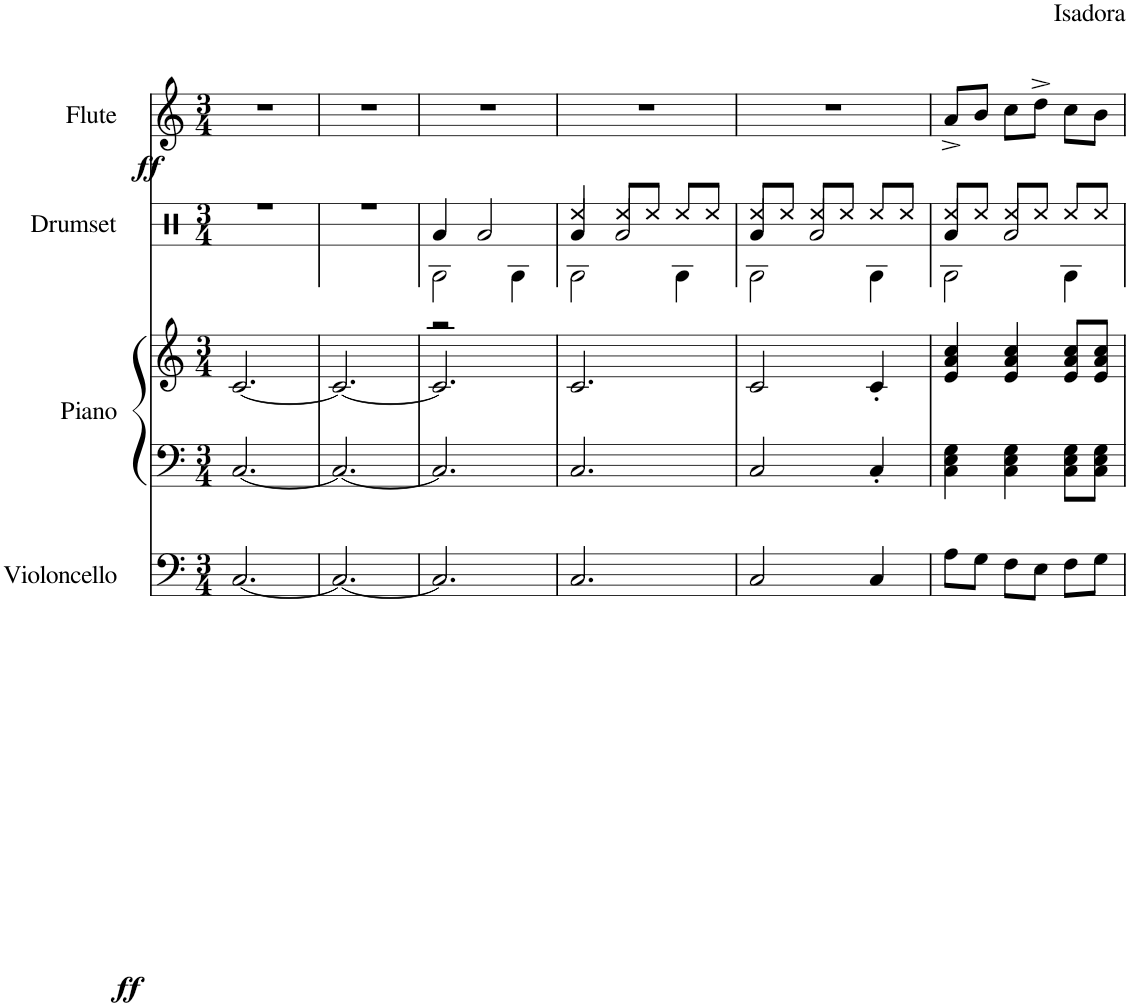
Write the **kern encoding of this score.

**kern	**dynam	**kern	**kern	**kern	**kern	**dynam
*part4	*part4	*part3	*part3	*part2	*part1	*part1
*staff5	*staff5	*staff4	*staff3	*staff2	*staff1	*staff1
*I"Violoncello	*	*I"Piano	*	*I"Drumset	*I"Flute	*
*I'Vlc.	*	*I'Pno.	*	*I'Drs.	*I'Fl.	*
*	*	*	*	*stria3	*	*
*clefF4	*	*clefF4	*clefG2	*clefX	*clefG2	*
*k[]	*	*k[]	*k[]	*k[]	*k[]	*
*M3/4	*	*M3/4	*M3/4	*M3/4	*M3/4	*
=1	=1	=1	=1	=1	=1	=1
!	!LO:DY:b	!	!	!	!	!LO:DY:b
[2.C/	ff	[2.C/	[2.c/	2.r	2.r	ff
=2	=2	=2	=2	=2	=2	=2
2.C/_	.	2.C/_	2.c/_	2.r	2.r	.
=3	=3	=3	=3	=3	=3	=3
*	*	*	*	*^	*	*
*	*	*	*	*	*^	*	*
2.C/]	.	2.C/]	2.c/]	4Ra/	2Rd\	2r	2.r	.
.	.	.	.	2Ra/	.	.	.	.
.	.	.	.	.	4Rd\	4ryy	.	.
=4	=4	=4	=4	=4	=4	=4	=4	=4
2.C/	.	2.C/	2.c/	4Ra/	2Rd\	4Rcc/	2.r	.
.	.	.	.	2Ra/	.	8Rcc/L	.	.
.	.	.	.	.	.	8Rcc/J	.	.
.	.	.	.	.	4Rd\	8Rcc/L	.	.
.	.	.	.	.	.	8Rcc/J	.	.
=5	=5	=5	=5	=5	=5	=5	=5	=5
2C/	.	2C/	2c/	4Ra/	2Rd\	8Rcc/L	2.r	.
.	.	.	.	.	.	8Rcc/J	.	.
.	.	.	.	2Ra/	.	8Rcc/L	.	.
.	.	.	.	.	.	8Rcc/J	.	.
4C/	.	4C'/	4c'/	.	4Rd\	8Rcc/L	.	.
.	.	.	.	.	.	8Rcc/J	.	.
=6	=6	=6	=6	=6	=6	=6	=6	=6
8A\L	.	4C\ 4E\ 4G\	4e/ 4a/ 4cc/	4Ra/	2Rd\	8Rcc/L	8a^/L	.
8G\J	.	.	.	.	.	8Rcc/J	8b/J	.
8F\L	.	4C\ 4E\ 4G\	4e/ 4a/ 4cc/	2Ra/	.	8Rcc/L	8cc\L	.
8E\J	.	.	.	.	.	8Rcc/J	8dd^\J	.
8F\L	.	8C\ 8E\ 8G\L	8e/ 8a/ 8cc/L	.	4Rd\	8Rcc/L	8cc\L	.
8G\J	.	8C\ 8E\ 8G\J	8e/ 8a/ 8cc/J	.	.	8Rcc/J	8b\J	.
*	*	*	*	*v	*v	*v	*	*
=	=	=	=	=	=	=
*-	*-	*-	*-	*-	*-	*-
